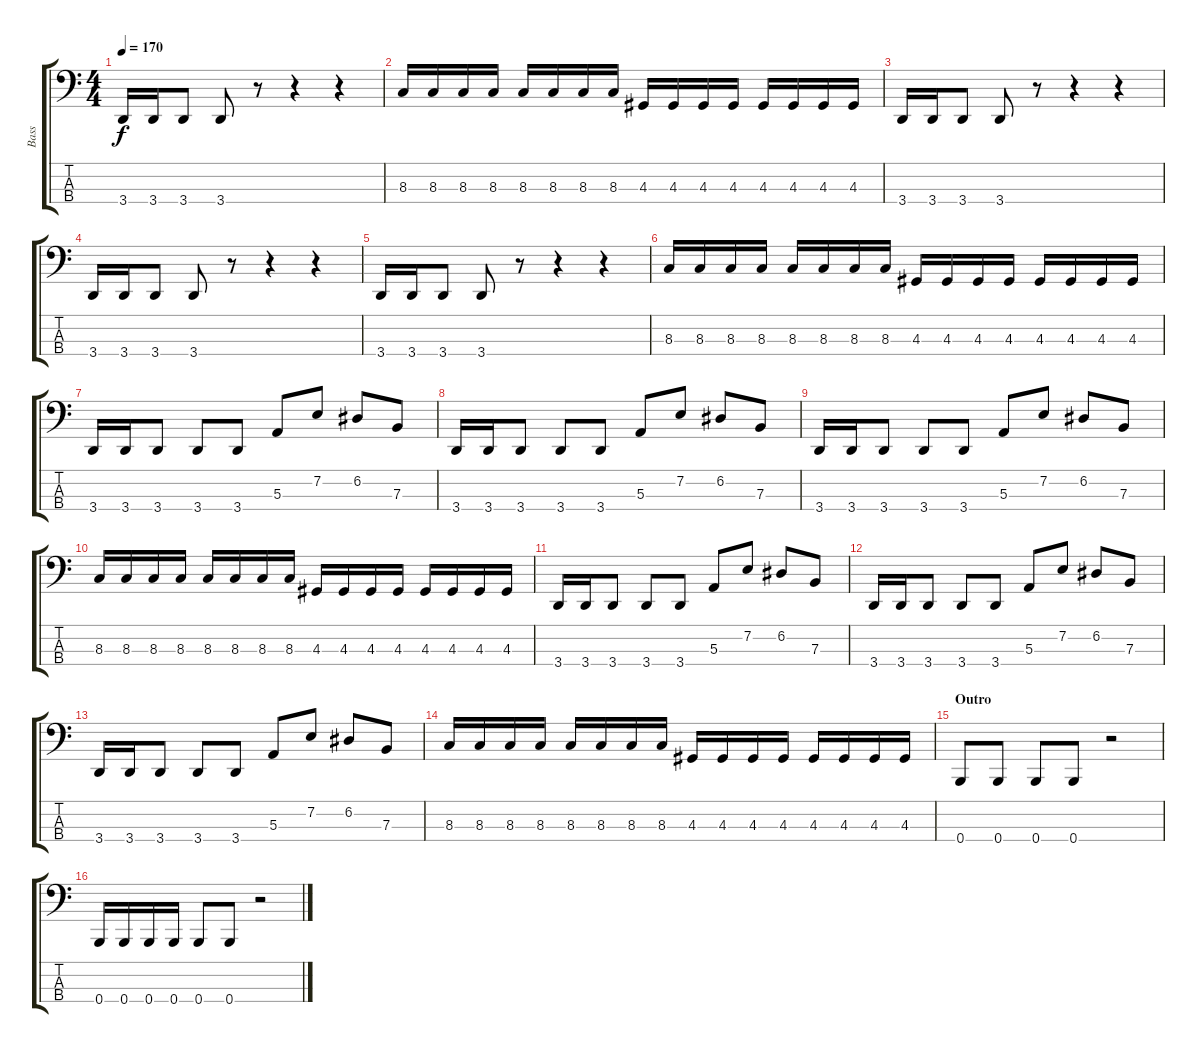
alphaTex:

\track ("Bass" "Bass") {instrument electricbasspick}
\staff {score tabs}
\tuning (D2 A1 E1 B0) {hide}
\ts (4 4)
\tempo 170
\clef f4
\ks c
3.4.16{dy f} 3.4.16 3.4.8 3.4.8 r.8 r.4 r.4 |
8.3.16 8.3.16 8.3.16 8.3.16 8.3.16 8.3.16 8.3.16 8.3.16 4.3.16 4.3.16 4.3.16 4.3.16 4.3.16 4.3.16 4.3.16 4.3.16 |
3.4.16 3.4.16 3.4.8 3.4.8 r.8 r.4 r.4 |
3.4.16 3.4.16 3.4.8 3.4.8 r.8 r.4 r.4 |
3.4.16 3.4.16 3.4.8 3.4.8 r.8 r.4 r.4 |
8.3.16 8.3.16 8.3.16 8.3.16 8.3.16 8.3.16 8.3.16 8.3.16 4.3.16 4.3.16 4.3.16 4.3.16 4.3.16 4.3.16 4.3.16 4.3.16 |
3.4.16 3.4.16 3.4.8 3.4.8 3.4.8 5.3.8 7.2.8 6.2.8 7.3.8 |
3.4.16 3.4.16 3.4.8 3.4.8 3.4.8 5.3.8 7.2.8 6.2.8 7.3.8 |
3.4.16 3.4.16 3.4.8 3.4.8 3.4.8 5.3.8 7.2.8 6.2.8 7.3.8 |
8.3.16 8.3.16 8.3.16 8.3.16 8.3.16 8.3.16 8.3.16 8.3.16 4.3.16 4.3.16 4.3.16 4.3.16 4.3.16 4.3.16 4.3.16 4.3.16 |
3.4.16 3.4.16 3.4.8 3.4.8 3.4.8 5.3.8 7.2.8 6.2.8 7.3.8 |
3.4.16 3.4.16 3.4.8 3.4.8 3.4.8 5.3.8 7.2.8 6.2.8 7.3.8 |
3.4.16 3.4.16 3.4.8 3.4.8 3.4.8 5.3.8 7.2.8 6.2.8 7.3.8 |
8.3.16 8.3.16 8.3.16 8.3.16 8.3.16 8.3.16 8.3.16 8.3.16 4.3.16 4.3.16 4.3.16 4.3.16 4.3.16 4.3.16 4.3.16 4.3.16 |
\section ("" "Outro")
0.4.8 0.4.8 0.4.8 0.4.8 r.2 |
0.4.16 0.4.16 0.4.16 0.4.16 0.4.8 0.4.8 r.2
